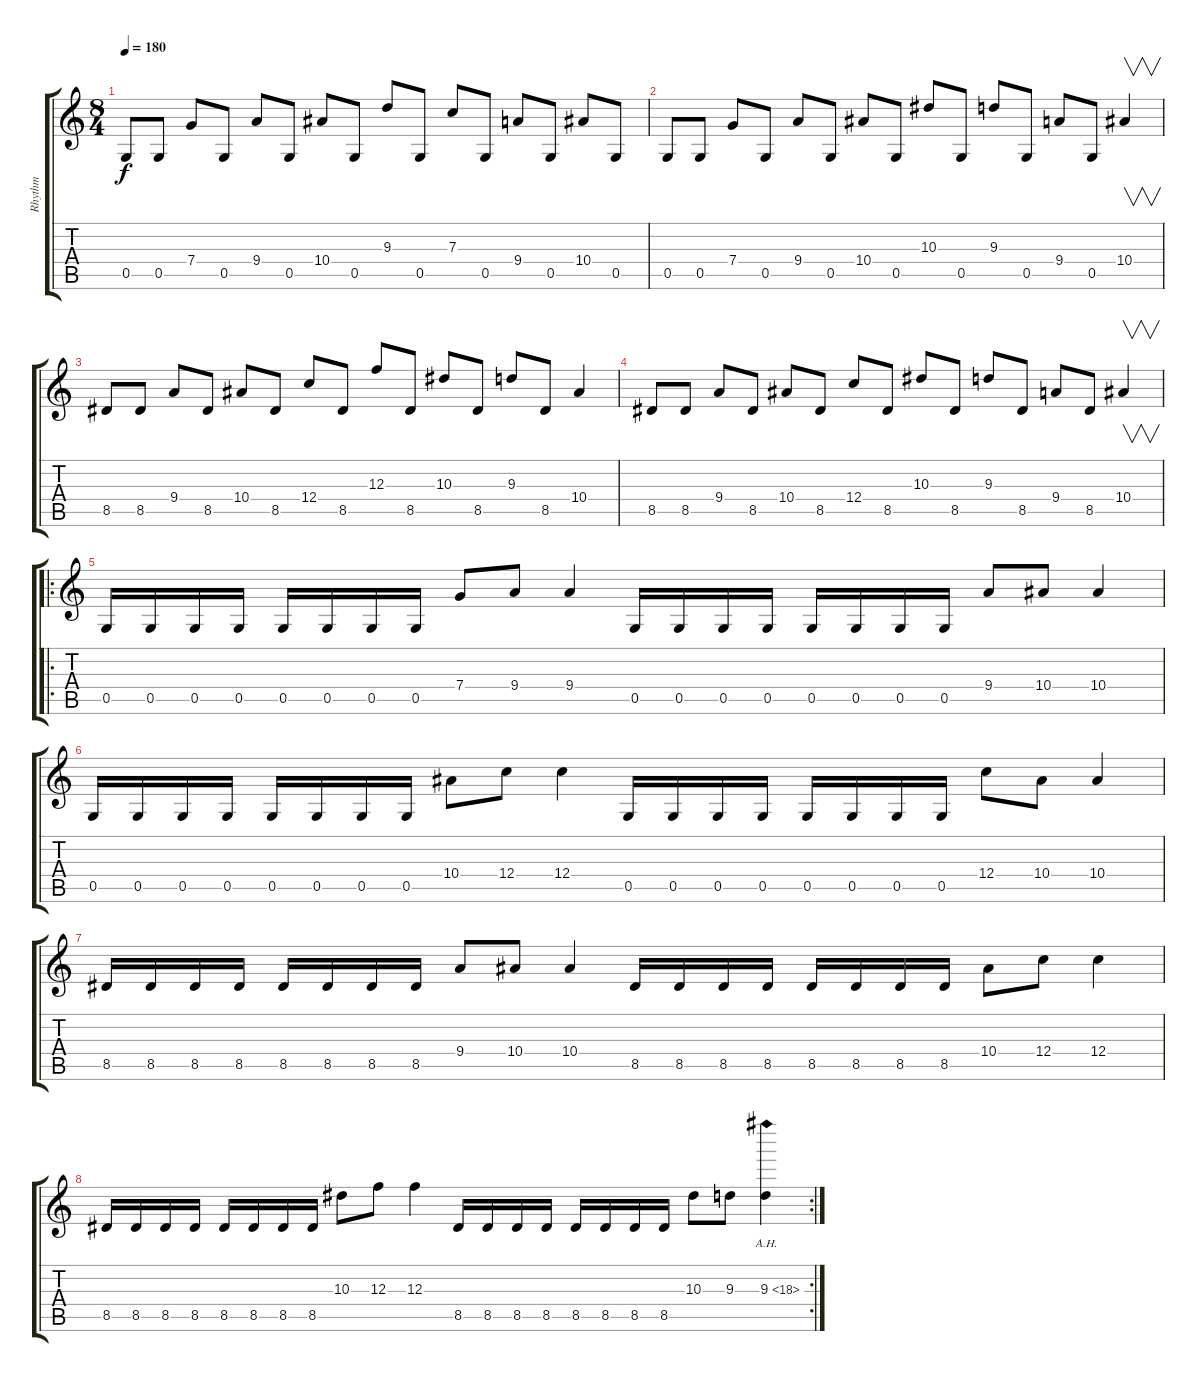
\track ("Rhythm" "Rhythm") {instrument distortionguitar}
\staff {score tabs}
\tuning (D4 A3 F3 C3 G2 D2) {hide}
\ts (8 4)
\tempo 180
\clef g2
\ks c
0.5.8{dy f} 0.5.8 7.4.8 0.5.8 9.4.8 0.5.8 10.4.8 0.5.8 9.3.8 0.5.8 7.3.8 0.5.8 9.4.8 0.5.8 10.4.8 0.5.8 |
0.5.8 0.5.8 7.4.8 0.5.8 9.4.8 0.5.8 10.4.8 0.5.8 10.3.8 0.5.8 9.3.8 0.5.8 9.4.8 0.5.8 10.4.4{v} |
8.5.8 8.5.8 9.4.8 8.5.8 10.4.8 8.5.8 12.4.8 8.5.8 12.3.8 8.5.8 10.3.8 8.5.8 9.3.8 8.5.8 10.4.4 |
8.5.8 8.5.8 9.4.8 8.5.8 10.4.8 8.5.8 12.4.8 8.5.8 10.3.8 8.5.8 9.3.8 8.5.8 9.4.8 8.5.8 10.4.4{v} |
\ro
0.5.16 0.5.16 0.5.16 0.5.16 0.5.16 0.5.16 0.5.16 0.5.16 7.4.8 9.4.8 9.4.4 0.5.16 0.5.16 0.5.16 0.5.16 0.5.16 0.5.16 0.5.16 0.5.16 9.4.8 10.4.8 10.4.4 |
0.5.16 0.5.16 0.5.16 0.5.16 0.5.16 0.5.16 0.5.16 0.5.16 10.4.8 12.4.8 12.4.4 0.5.16 0.5.16 0.5.16 0.5.16 0.5.16 0.5.16 0.5.16 0.5.16 12.4.8 10.4.8 10.4.4 |
8.5.16 8.5.16 8.5.16 8.5.16 8.5.16 8.5.16 8.5.16 8.5.16 9.4.8 10.4.8 10.4.4 8.5.16 8.5.16 8.5.16 8.5.16 8.5.16 8.5.16 8.5.16 8.5.16 10.4.8 12.4.8 12.4.4 |
\rc 2
8.5.16 8.5.16 8.5.16 8.5.16 8.5.16 8.5.16 8.5.16 8.5.16 10.3.8 12.3.8 12.3.4 8.5.16 8.5.16 8.5.16 8.5.16 8.5.16 8.5.16 8.5.16 8.5.16 10.3.8 9.3.8 9.3{ah 9}.4
